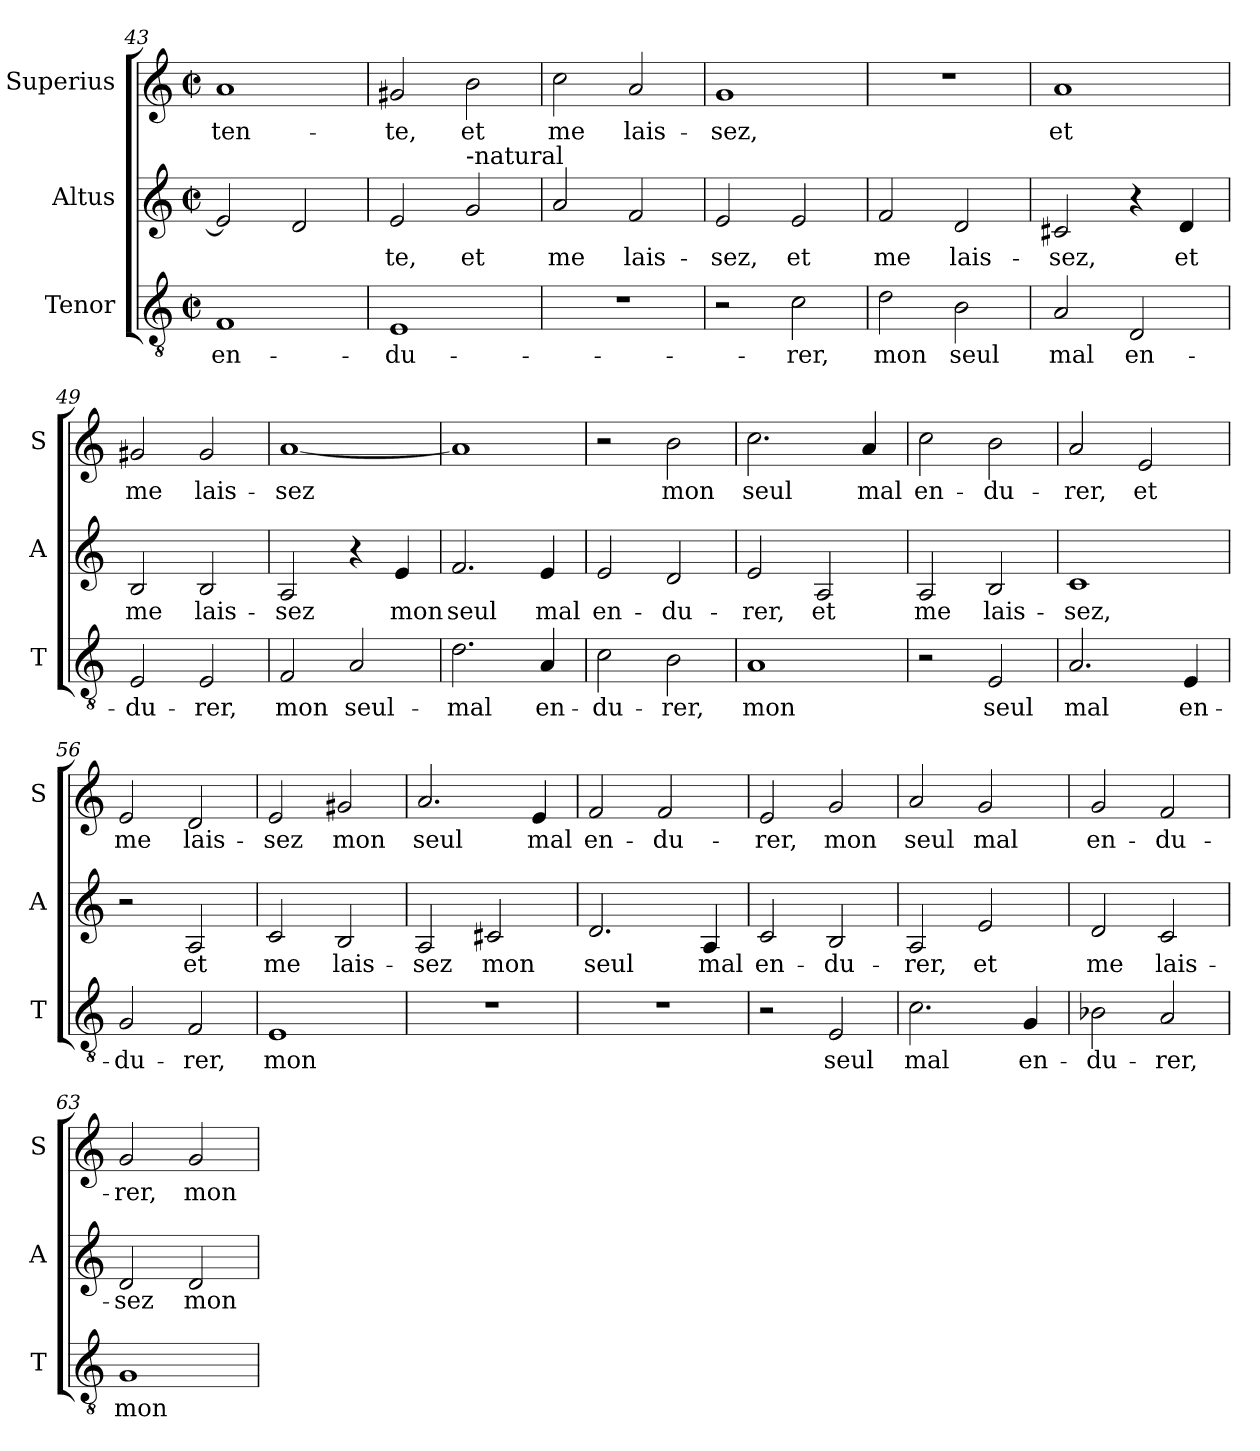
**kern	**text	**kern	**text	**kern	**text
*part3	*part3	*part2	*part2	*part1	*part1
*staff3	*staff3	*staff2	*staff2	*staff1	*staff1
*I"Tenor	*	*I"Altus	*	*I"Superius	*
*I'T	*	*I'A	*	*I'S	*
!!LO:PB:g=z
*clefGv2	*	*clefG2	*	*clefG2	*
*k[]	*	*k[]	*	*k[]	*
*C:	*	*C:	*	*C:	*
*M2/2	*	*M2/2	*	*M2/2	*
*met(c|)	*	*met(c|)	*	*met(c|)	*
=43	=43	=43	=43	=43	=43
!	!LO:LY:b	!	!	!	!LO:LY:b
1F	en-	2e/]	.	1a	-ten-
.	.	2d/	.	.	.
=44	=44	=44	=44	=44	=44
!	!LO:LY:b	!	!LO:LY:b	!	!LO:LY:b
1E	-du-	2e/	-te,	2g#X/	-te,
!	!	!LO:TX:a:t=-natural	!	!	!
!	!	!	!LO:LY:b	!	!LO:LY:b
.	.	2g/	et	2b\	et
=45	=45	=45	=45	=45	=45
!	!	!	!LO:LY:b	!	!LO:LY:b
1r	.	2a/	me	2cc\	me
!	!	!	!LO:LY:b	!	!LO:LY:b
.	.	2f/	lais-	2a/	lais-
=46	=46	=46	=46	=46	=46
!	!	!	!LO:LY:b	!	!LO:LY:b
2r	.	2e/	-sez,	1g	-sez,
!	!LO:LY:b	!	!LO:LY:b	!	!
2c\	-rer,	2e/	et	.	.
=47	=47	=47	=47	=47	=47
!	!LO:LY:b	!	!LO:LY:b	!	!
2d\	mon	2f/	me	1r	.
!	!LO:LY:b	!	!LO:LY:b	!	!
2B\	seul	2d/	lais-	.	.
=48	=48	=48	=48	=48	=48
!	!LO:LY:b	!	!LO:LY:b	!	!LO:LY:b
2A/	mal	2c#X/	-sez,	1a	et
!	!LO:LY:b	!	!	!	!
2D/	en-	4r	.	.	.
!	!	!	!LO:LY:b	!	!
.	.	4d/	et	.	.
!!LO:LB:g=z
=49	=49	=49	=49	=49	=49
!	!LO:LY:b	!	!LO:LY:b	!	!LO:LY:b
2E/	-du-	2B/	me	2g#X/	me
!	!LO:LY:b	!	!LO:LY:b	!	!LO:LY:b
2E/	-rer,	2B/	lais-	2g#/	lais-
=50	=50	=50	=50	=50	=50
!	!LO:LY:b	!	!LO:LY:b	!	!LO:LY:b
2F/	mon	2A/	-sez	[1a	-sez
!	!LO:LY:b	!	!	!	!
2A/	seul-	4r	.	.	.
!	!	!	!LO:LY:b	!	!
.	.	4e/	mon	.	.
=51	=51	=51	=51	=51	=51
!	!LO:LY:b	!	!LO:LY:b	!	!
2.d\	-mal	2.f/	seul	1a]	.
!	!LO:LY:b	!	!LO:LY:b	!	!
4A/	en-	4e/	mal	.	.
=52	=52	=52	=52	=52	=52
!	!LO:LY:b	!	!LO:LY:b	!	!
2c\	-du-	2e/	en-	2r	.
!	!LO:LY:b	!	!LO:LY:b	!	!LO:LY:b
2B\	-rer,	2d/	-du-	2b\	mon
=53	=53	=53	=53	=53	=53
!	!LO:LY:b	!	!LO:LY:b	!	!LO:LY:b
1A	mon	2e/	-rer,	2.cc\	seul
!	!	!	!LO:LY:b	!	!
.	.	2A/	et	.	.
!	!	!	!	!	!LO:LY:b
.	.	.	.	4a/	mal
=54	=54	=54	=54	=54	=54
!	!	!	!LO:LY:b	!	!LO:LY:b
2r	.	2A/	me	2cc\	en-
!	!LO:LY:b	!	!LO:LY:b	!	!LO:LY:b
2E/	seul	2B/	lais-	2b\	-du-
!!LO:LB:g=z
=55	=55	=55	=55	=55	=55
!	!LO:LY:b	!	!LO:LY:b	!	!LO:LY:b
2.A/	mal	1c	-sez,	2a/	-rer,
!	!	!	!	!	!LO:LY:b
.	.	.	.	2e/	et
!	!LO:LY:b	!	!	!	!
4E/	en-	.	.	.	.
=56	=56	=56	=56	=56	=56
!	!LO:LY:b	!	!	!	!LO:LY:b
2G/	-du-	2r	.	2e/	me
!	!LO:LY:b	!	!LO:LY:b	!	!LO:LY:b
2F/	-rer,	2A/	et	2d/	lais-
=57	=57	=57	=57	=57	=57
!	!LO:LY:b	!	!LO:LY:b	!	!LO:LY:b
1E	mon	2c/	me	2e/	-sez
!	!	!	!LO:LY:b	!	!LO:LY:b
.	.	2B/	lais-	2g#X/	mon
=58	=58	=58	=58	=58	=58
!	!	!	!LO:LY:b	!	!LO:LY:b
1r	.	2A/	-sez	2.a/	seul
!	!	!	!LO:LY:b	!	!
.	.	2c#X/	mon	.	.
!	!	!	!	!	!LO:LY:b
.	.	.	.	4e/	mal
=59	=59	=59	=59	=59	=59
!	!	!	!LO:LY:b	!	!LO:LY:b
1r	.	2.d/	seul	2f/	en-
!	!	!	!	!	!LO:LY:b
.	.	.	.	2f/	-du-
!	!	!	!LO:LY:b	!	!
.	.	4A/	mal	.	.
=60	=60	=60	=60	=60	=60
!	!	!	!LO:LY:b	!	!LO:LY:b
2r	.	2c/	en-	2e/	-rer,
!	!LO:LY:b	!	!LO:LY:b	!	!LO:LY:b
2E/	seul	2B/	-du-	2g/	mon
!!LO:LB:g=z
=61	=61	=61	=61	=61	=61
!	!LO:LY:b	!	!LO:LY:b	!	!LO:LY:b
2.c\	mal	2A/	-rer,	2a/	seul
!	!	!	!LO:LY:b	!	!LO:LY:b
.	.	2e/	et	2g/	mal
!	!LO:LY:b	!	!	!	!
4G/	en-	.	.	.	.
=62	=62	=62	=62	=62	=62
!	!LO:LY:b	!	!LO:LY:b	!	!LO:LY:b
2B-X\	-du-	2d/	me	2g/	en-
!	!LO:LY:b	!	!LO:LY:b	!	!LO:LY:b
2A/	-rer,	2c/	lais-	2f/	-du-
=63	=63	=63	=63	=63	=63
!	!LO:LY:b	!	!LO:LY:b	!	!LO:LY:b
1G	mon	2d/	-sez	2g/	-rer,
!	!	!	!LO:LY:b	!	!LO:LY:b
.	.	2d/	mon	2g/	mon
=	=	=	=	=	=
*-	*-	*-	*-	*-	*-
